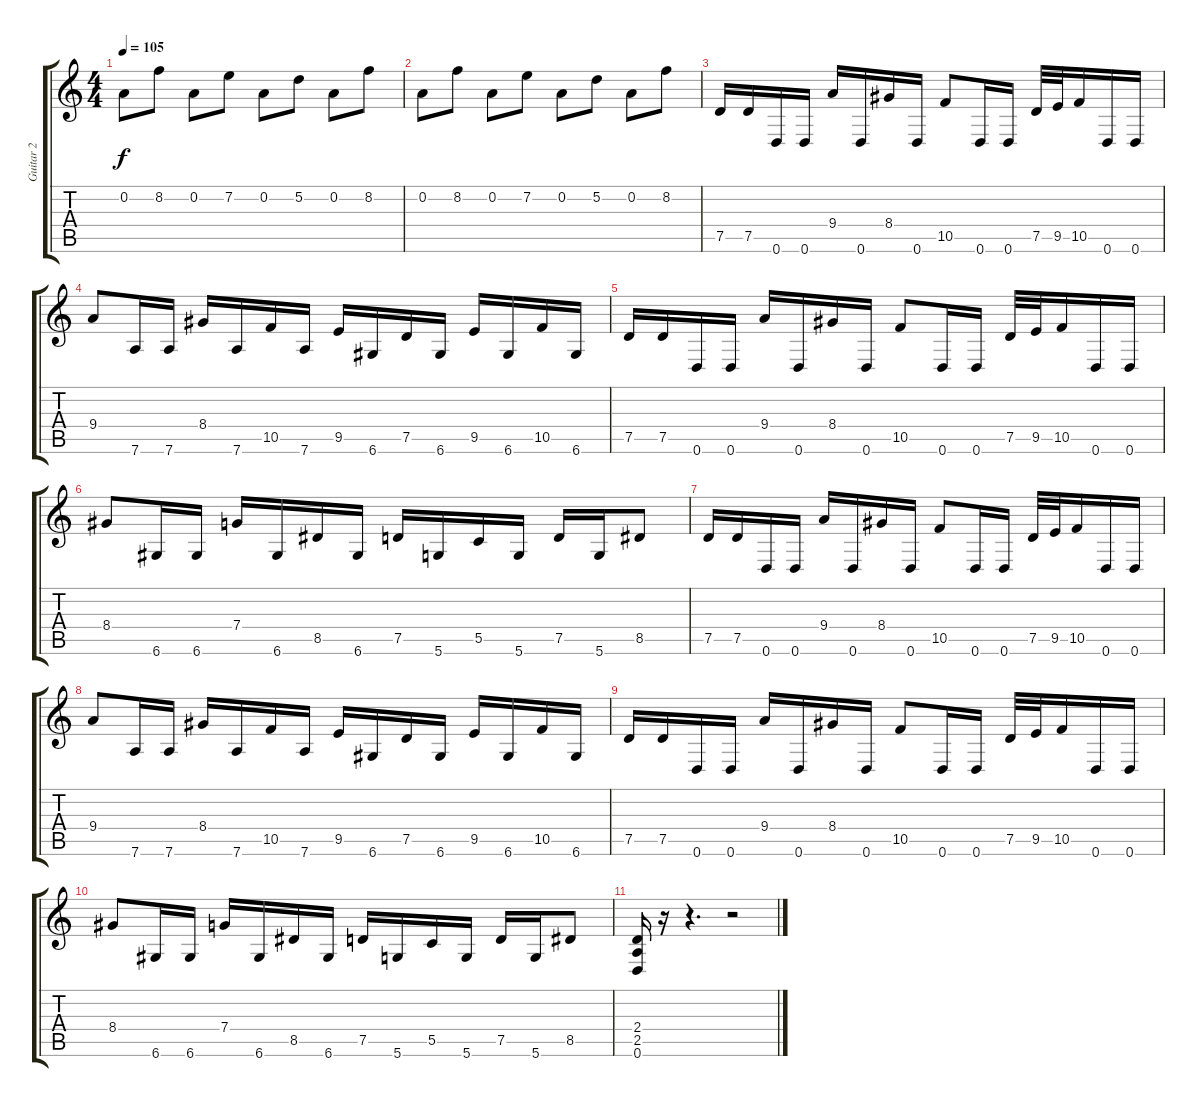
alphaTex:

\track ("Guitar 2" "Guitar 2") {instrument distortionguitar}
\staff {score tabs}
\tuning (D4 A3 F3 C3 G2 D2) {hide}
\ts (4 4)
\tempo 105
\clef g2
\ks c
0.2.8{dy f} 8.2.8 0.2.8 7.2.8 0.2.8 5.2.8 0.2.8 8.2.8 |
0.2.8 8.2.8 0.2.8 7.2.8 0.2.8 5.2.8 0.2.8 8.2.8 |
7.5.16 7.5.16 0.6.16 0.6.16 9.4.16 0.6.16 8.4.16 0.6.16 10.5.8 0.6.16 0.6.16 7.5.32 9.5.32 10.5.16 0.6.16 0.6.16 |
9.4.8 7.6.16 7.6.16 8.4.16 7.6.16 10.5.16 7.6.16 9.5.16 6.6.16 7.5.16 6.6.16 9.5.16 6.6.16 10.5.16 6.6.16 |
7.5.16 7.5.16 0.6.16 0.6.16 9.4.16 0.6.16 8.4.16 0.6.16 10.5.8 0.6.16 0.6.16 7.5.32 9.5.32 10.5.16 0.6.16 0.6.16 |
8.4.8 6.6.16 6.6.16 7.4.16 6.6.16 8.5.16 6.6.16 7.5.16 5.6.16 5.5.16 5.6.16 7.5.16 5.6.16 8.5.8 |
7.5.16 7.5.16 0.6.16 0.6.16 9.4.16 0.6.16 8.4.16 0.6.16 10.5.8 0.6.16 0.6.16 7.5.32 9.5.32 10.5.16 0.6.16 0.6.16 |
9.4.8 7.6.16 7.6.16 8.4.16 7.6.16 10.5.16 7.6.16 9.5.16 6.6.16 7.5.16 6.6.16 9.5.16 6.6.16 10.5.16 6.6.16 |
7.5.16 7.5.16 0.6.16 0.6.16 9.4.16 0.6.16 8.4.16 0.6.16 10.5.8 0.6.16 0.6.16 7.5.32 9.5.32 10.5.16 0.6.16 0.6.16 |
8.4.8 6.6.16 6.6.16 7.4.16 6.6.16 8.5.16 6.6.16 7.5.16 5.6.16 5.5.16 5.6.16 7.5.16 5.6.16 8.5.8 |
(2.4 2.5 0.6).16 r.16 r.4{d} r.2
